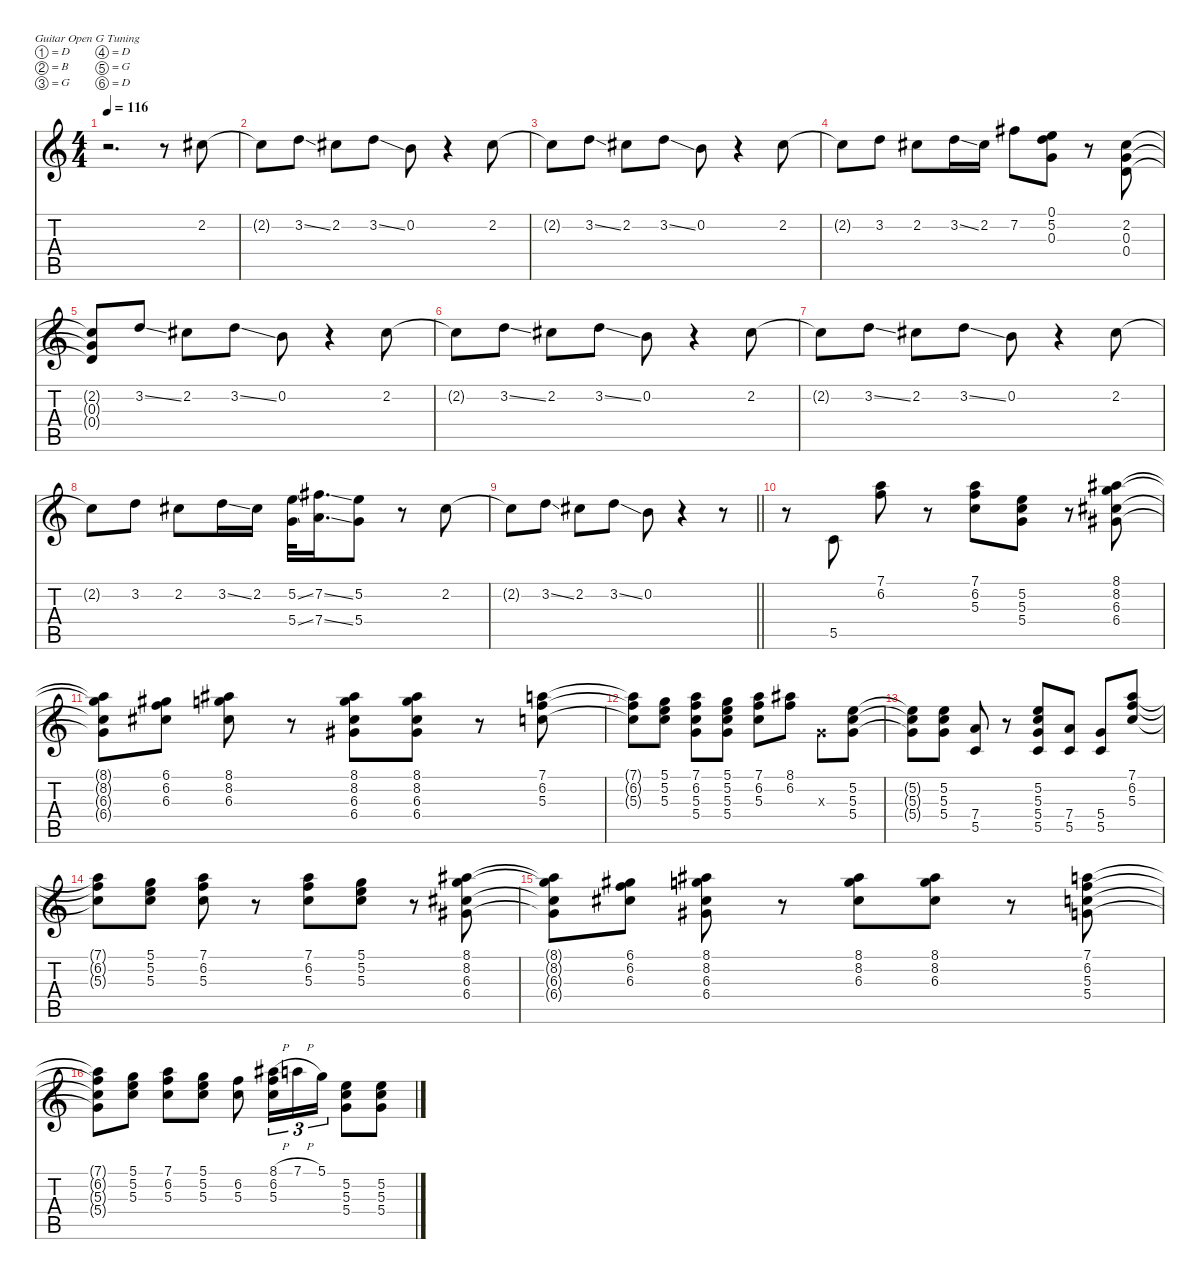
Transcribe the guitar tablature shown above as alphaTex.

\defaultSystemsLayout 4
\hideDynamics
\bracketExtendMode nobrackets
\singleTrackTrackNamePolicy hidden
\multiTrackTrackNamePolicy hidden
\otherSystemsTrackNameOrientation horizontal
\track ("Guitar 1" "dist.guit.") {instrument distortionguitar}
\staff {score tabs}
\tuning (D4 B3 G3 D3 G2 D2)
\ts (4 4)
\tempo 116
\clef g2
\ks c
r.2{d dy f instrument distortionguitar beam Down} r.8{beam Down} 2.2{acc #}.8{beam Down} |
2.2{t acc #}.8{beam Down} 3.2{ss}.8{beam Down} 2.2{acc #}.8{beam Down} 3.2{ss}.8{beam Down} 0.2.8{beam Down} r.4{beam Down} 2.2{acc #}.8{beam Down} |
2.2{t acc #}.8{beam Down} 3.2{ss}.8{beam Down} 2.2{acc #}.8{beam Down} 3.2{ss}.8{beam Down} 0.2.8{beam Down} r.4{beam Down} 2.2{acc #}.8{beam Down} |
2.2{t acc #}.8{beam Down} 3.2.8{beam Down} 2.2{acc #}.8{beam Down} 3.2{ss}.16{beam Down} 2.2{acc #}.16{beam Down} 7.2{acc #}.8{beam Down} (0.1 5.2 0.3).8{beam Down} r.8{beam Down} (2.2{acc #} 0.3 0.4).8{beam Up} |
(2.2{t acc #} 0.3{t} 0.4{t}).8{beam Up} 3.2{ss}.8{beam Up} 2.2{acc #}.8{beam Down} 3.2{ss}.8{beam Down} 0.2.8{beam Down} r.4{beam Down} 2.2{acc #}.8{beam Down} |
2.2{t acc #}.8{beam Down} 3.2{ss}.8{beam Down} 2.2{acc #}.8{beam Down} 3.2{ss}.8{beam Down} 0.2.8{beam Down} r.4{beam Down} 2.2{acc #}.8{beam Down} |
2.2{t acc #}.8{beam Down} 3.2{ss}.8{beam Down} 2.2{acc #}.8{beam Down} 3.2{ss}.8{beam Down} 0.2.8{beam Down} r.4{beam Down} 2.2{acc #}.8{beam Down} |
2.2{t acc #}.8{beam Down} 3.2.8{beam Down} 2.2{acc #}.8{beam Down} 3.2{ss}.16{beam Down} 2.2{acc #}.16{beam Down} (5.2{ss} 5.4{ss}).32{beam Down} (7.2{ss acc #} 7.4{ss}).16{d beam Down} (5.2 5.4).8{beam Down} r.8{beam Down} 2.2{acc #}.8{beam Down} |
\barLineRight lightlight
2.2{t acc #}.8{beam Down} 3.2{ss}.8{beam Down} 2.2{acc #}.8{beam Down} 3.2{ss}.8{beam Down} 0.2.8{beam Down} r.4{beam Down} r.8{beam Down} |
r.8{beam Down} 5.5.8{beam Up} (7.1 6.2).8{beam Down} r.8{beam Down} (7.1 6.2 5.3).8{beam Down} (5.2 5.3 5.4).8{beam Down} r.8{beam Down} (8.1{acc #} 8.2 6.3{acc #} 6.4{acc #}).8{beam Down} |
(8.1{t acc #} 8.2{t} 6.3{t acc #} 6.4{t acc #}).8{beam Down} (6.1{acc #} 6.2 6.3{acc #}).8{beam Down} (8.1{acc #} 8.2 6.3{acc #}).8{beam Down} r.8{beam Down} (8.1{acc #} 8.2 6.3{acc #} 6.4{acc #}).8{beam Down} (8.1{acc #} 8.2 6.3{acc #} 6.4{acc #}).8{beam Down} r.8{beam Down} (7.1 6.2 5.3).8{beam Down} |
(7.1{t} 6.2{t} 5.3{t}).8{beam Down} (5.1 5.2 5.3).8{beam Down} (7.1 6.2 5.3 5.4).8{beam Down} (5.1 5.2 5.3 5.4).8{beam Down} (7.1 6.2 5.3).8{beam Down} (8.1{acc #} 6.2).8{beam Down} 0.3{x}.8{beam Down} (5.2 5.3 5.4).8{beam Down} |
(5.2{t} 5.3{t} 5.4{t}).8{beam Down} (5.2 5.3 5.4).8{beam Down} (7.4 5.5).8{beam Up} r.8{beam Up} (5.2 5.3 5.4 5.5).8{beam Up} (7.4 5.5).8{beam Up} (5.4 5.5).8{beam Up} (7.1 6.2 5.3).8{beam Up} |
(7.1{t} 6.2{t} 5.3{t}).8{beam Down} (5.1 5.2 5.3).8{beam Down} (7.1 6.2 5.3).8{beam Down} r.8{beam Down} (7.1 6.2 5.3).8{beam Down} (5.1 5.2 5.3).8{beam Down} r.8{beam Down} (8.1{acc #} 8.2 6.3{acc #} 6.4{acc #}).8{beam Down} |
(8.1{t acc #} 8.2{t} 6.3{t acc #} 6.4{t acc #}).8{beam Down} (6.1{acc #} 6.2 6.3{acc #}).8{beam Down} (8.1{acc #} 8.2 6.3{acc #} 6.4{acc #}).8{beam Down} r.8{beam Down} (8.1{acc #} 8.2 6.3{acc #}).8{beam Down} (8.1{acc #} 8.2 6.3{acc #}).8{beam Down} r.8{beam Down} (7.1 6.2 5.3 5.4).8{beam Down} |
(7.1{t} 6.2{t} 5.3{t} 5.4{t}).8{beam Down} (5.1 5.2 5.3).8{beam Down} (7.1 6.2 5.3).8{beam Down} (5.1 5.2 5.3).8{beam Down} (6.2 5.3).8{beam Down} (8.1{h acc #} 6.2 5.3).16{tu (3 2) beam Down} 7.1{h}.16{tu (3 2) beam Down} 5.1.16{tu (3 2) beam Down} (5.2 5.3 5.4).8{beam Down} (5.2 5.3 5.4).8{beam Down}
